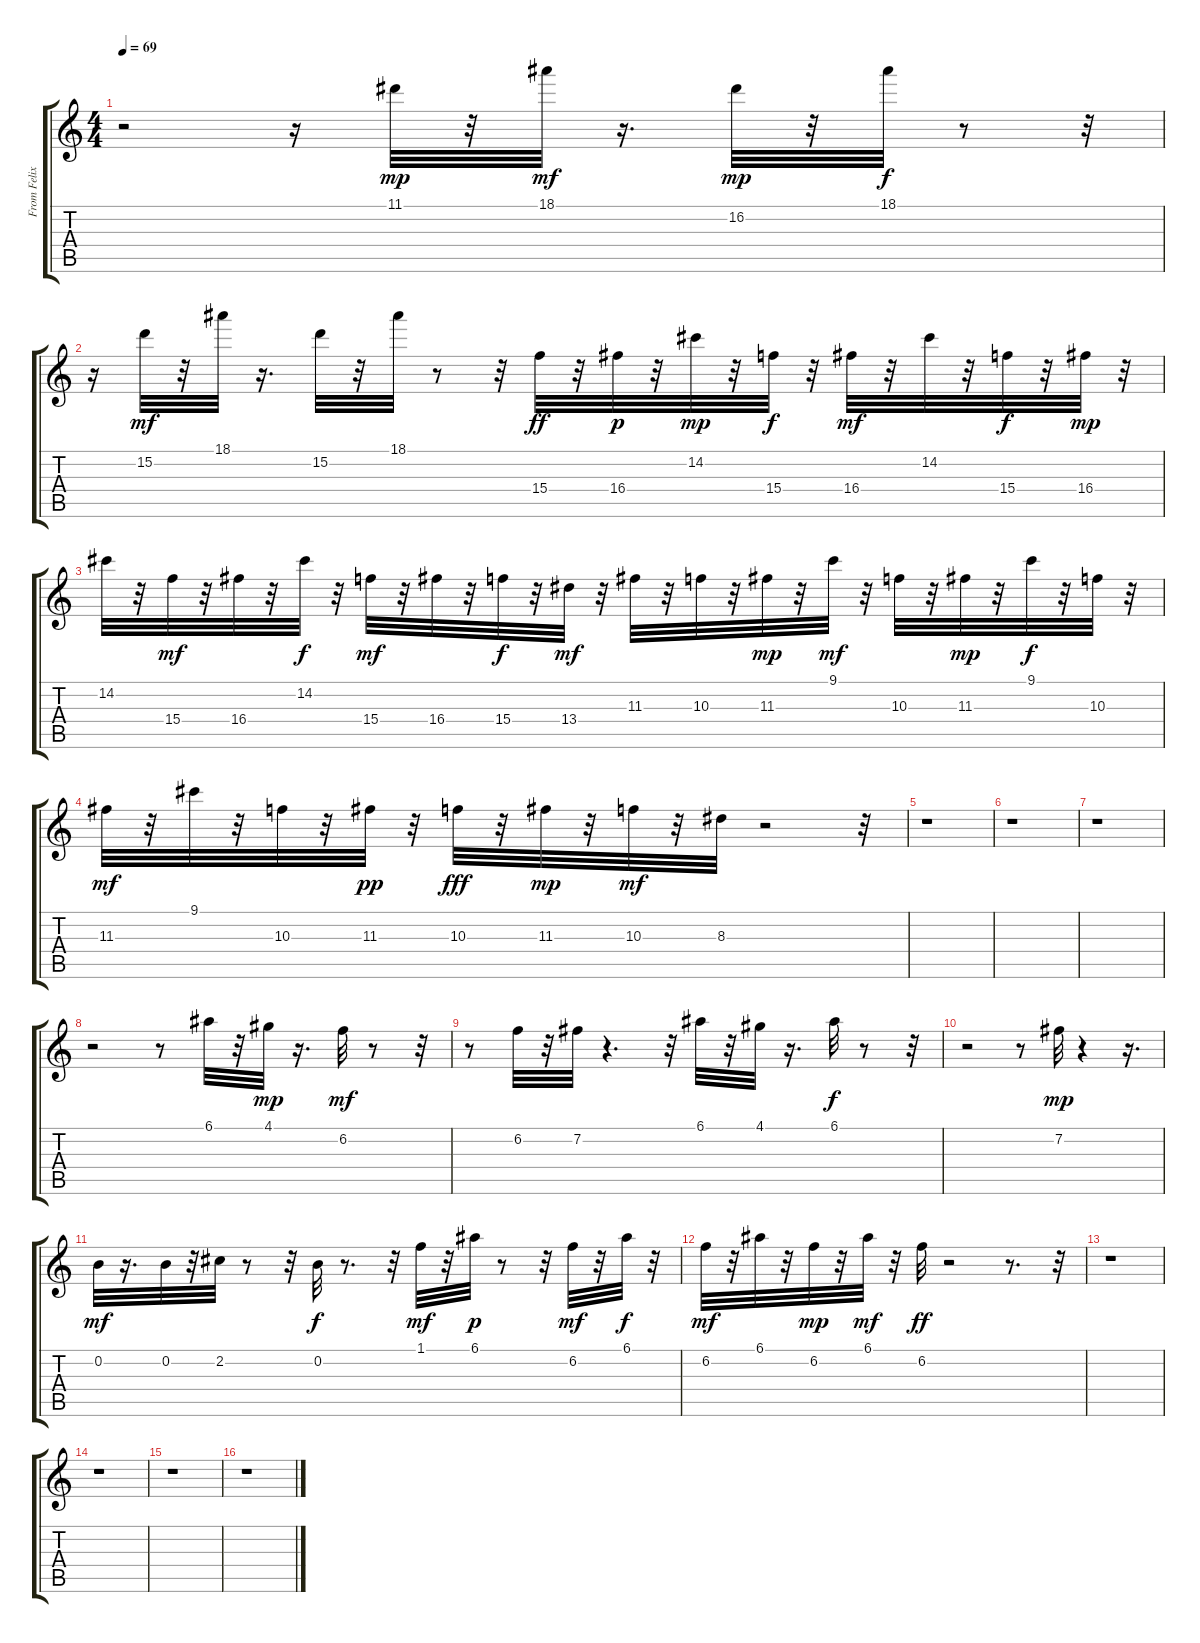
\track ("From Felix Profis collection" "From Felix") {instrument acousticguitarnylon}
\staff {score tabs}
\tuning (E4 B3 G3 D3 A2 E2) {hide}
\ts (4 4)
\tempo 69
\clef g2
\ks c
r.2{dy ff} r.16 11.1.32{dy mp} r.32 18.1.32{dy mf} r.16{d} 16.2.32{dy mp} r.32 18.1.32{dy f} r.8 r.32 |
r.16 15.2.32{dy mf} r.32 18.1.32 r.16{d} 15.2.32 r.32 18.1.32 r.8 r.32 15.4.32{dy ff} r.32 16.4.32{dy p} r.32 14.2.32{dy mp} r.32 15.4.32{dy f} r.32 16.4.32{dy mf} r.32 14.2.32 r.32 15.4.32{dy f} r.32 16.4.32{dy mp} r.32 |
14.2.32 r.32 15.4.32{dy mf} r.32 16.4.32 r.32 14.2.32{dy f} r.32 15.4.32{dy mf} r.32 16.4.32 r.32 15.4.32{dy f} r.32 13.4.32{dy mf} r.32 11.3.32 r.32 10.3.32 r.32 11.3.32{dy mp} r.32 9.1.32{dy mf} r.32 10.3.32 r.32 11.3.32{dy mp} r.32 9.1.32{dy f} r.32 10.3.32 r.32 |
11.3.32{dy mf} r.32 9.1.32 r.32 10.3.32 r.32 11.3.32{dy pp} r.32 10.3.32{dy fff} r.32 11.3.32{dy mp} r.32 10.3.32{dy mf} r.32 8.3.32 r.2 r.32 |
r.1 |
r.1 |
r.1 |
r.2 r.8 6.1.32 r.32 4.1.32{dy mp} r.16{d} 6.2.32{dy mf} r.8 r.32 |
r.8 6.2.32 r.32 7.2.32 r.4{d} r.32 6.1.32 r.32 4.1.32 r.16{d} 6.1.32{dy f} r.8 r.32 |
r.2 r.8 7.2.32{dy mp} r.4 r.16{d} |
0.2.32{dy mf} r.16{d} 0.2.32 r.32 2.2.32 r.8 r.32 0.2.32{dy f} r.8{d} r.32 1.1.32{dy mf} r.32 6.1.32{dy p} r.8 r.32 6.2.32{dy mf} r.32 6.1.32{dy f} r.32 |
6.2.32{dy mf} r.32 6.1.32 r.32 6.2.32{dy mp} r.32 6.1.32{dy mf} r.32 6.2.32{dy ff} r.2 r.8{d} r.32 |
r.1 |
r.1 |
r.1 |
r.1
